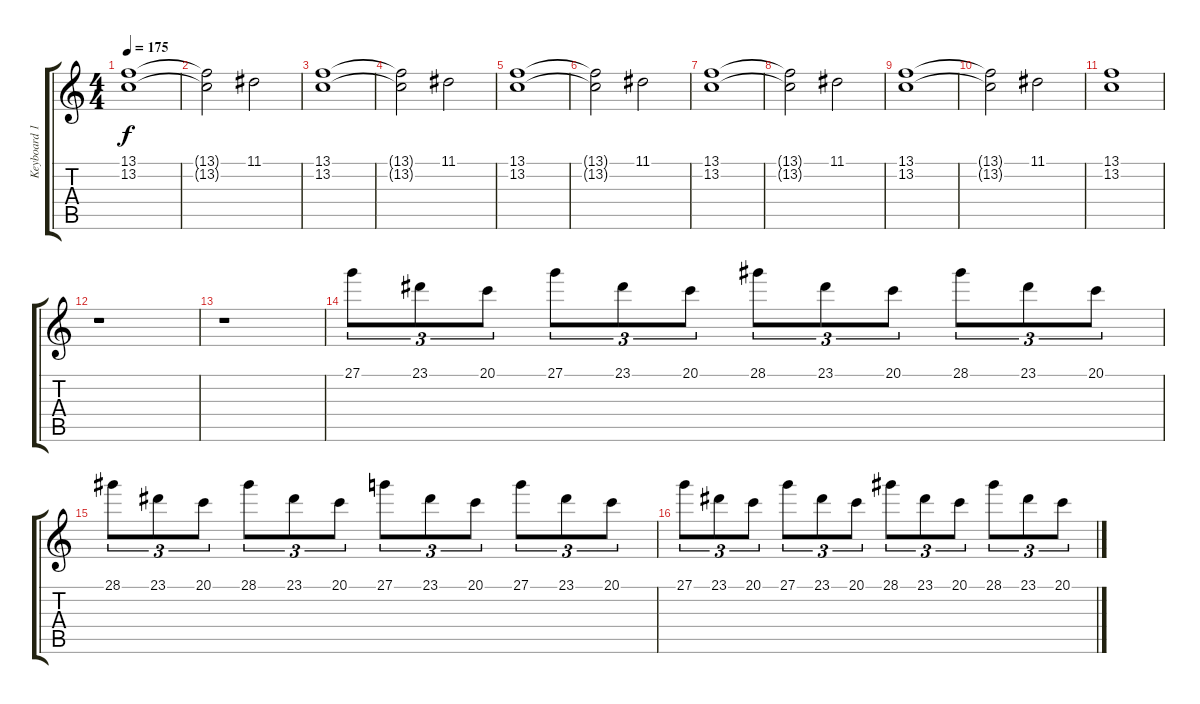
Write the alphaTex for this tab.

\track ("Keyboard 1." "Keyboard 1") {instrument fx5brightness}
\staff {score tabs}
\tuning (E4 B3 G3 D3 A2 E2) {hide}
\ts (4 4)
\tempo 175
\clef g2
\ks c
(13.1 13.2).1{dy f instrument churchorgan} |
(13.1{t} 13.2{t}).2 11.1.2 |
(13.1 13.2).1{instrument churchorgan} |
(13.1{t} 13.2{t}).2 11.1.2 |
(13.1 13.2).1{instrument churchorgan} |
(13.1{t} 13.2{t}).2 11.1.2 |
(13.1 13.2).1{instrument churchorgan} |
(13.1{t} 13.2{t}).2 11.1.2 |
(13.1 13.2).1{instrument churchorgan} |
(13.1{t} 13.2{t}).2 11.1.2 |
(13.1 13.2).1{instrument churchorgan} |
r.1 |
r.1 |
27.1.8{tu (3 2) instrument fx5brightness} 23.1.8{tu (3 2)} 20.1.8{tu (3 2)} 27.1.8{tu (3 2)} 23.1.8{tu (3 2)} 20.1.8{tu (3 2)} 28.1.8{tu (3 2)} 23.1.8{tu (3 2)} 20.1.8{tu (3 2)} 28.1.8{tu (3 2)} 23.1.8{tu (3 2)} 20.1.8{tu (3 2)} |
28.1.8{tu (3 2)} 23.1.8{tu (3 2)} 20.1.8{tu (3 2)} 28.1.8{tu (3 2)} 23.1.8{tu (3 2)} 20.1.8{tu (3 2)} 27.1.8{tu (3 2)} 23.1.8{tu (3 2)} 20.1.8{tu (3 2)} 27.1.8{tu (3 2)} 23.1.8{tu (3 2)} 20.1.8{tu (3 2)} |
27.1.8{tu (3 2)} 23.1.8{tu (3 2)} 20.1.8{tu (3 2)} 27.1.8{tu (3 2)} 23.1.8{tu (3 2)} 20.1.8{tu (3 2)} 28.1.8{tu (3 2)} 23.1.8{tu (3 2)} 20.1.8{tu (3 2)} 28.1.8{tu (3 2)} 23.1.8{tu (3 2)} 20.1.8{tu (3 2)}
